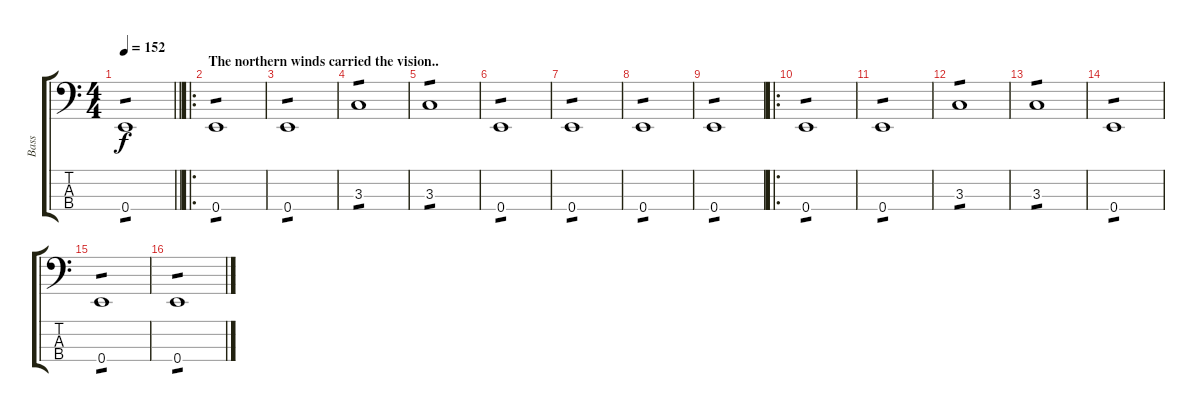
\track ("Bass" "Bass") {instrument electricbassfinger}
\staff {score tabs}
\tuning (G2 D2 A1 E1) {hide}
\ts (4 4)
\tempo 152
\clef f4
\barLineRight lightlight
\ks c
0.4.1{tp 1 dy f} |
\ro
\section ("" "The northern winds carried the vision..")
0.4.1{tp 1} |
0.4.1{tp 1} |
3.3.1{tp 1} |
3.3.1{tp 1} |
0.4.1{tp 1} |
0.4.1{tp 1} |
0.4.1{tp 1} |
0.4.1{tp 1} |
\ro
0.4.1{tp 1} |
0.4.1{tp 1} |
3.3.1{tp 1} |
3.3.1{tp 1} |
0.4.1{tp 1} |
0.4.1{tp 1} |
0.4.1{tp 1}
